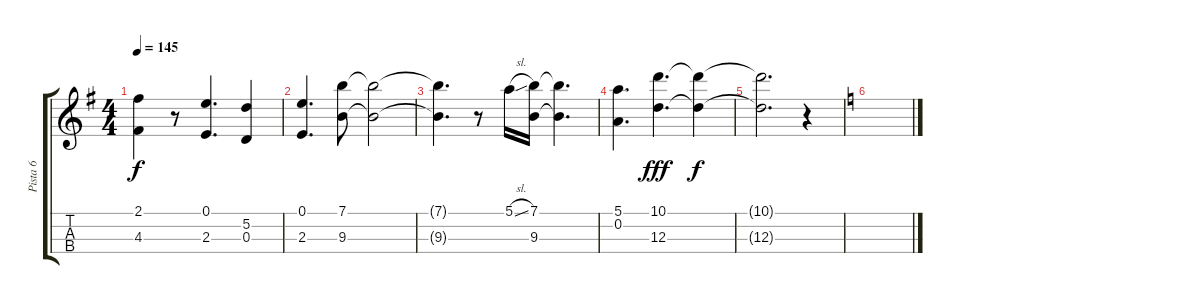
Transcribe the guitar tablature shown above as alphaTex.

\track ("Pista 6" "Pista 6") {instrument stringensemble1}
\staff {score tabs}
\tuning (E5 A4 D4 G3) {hide}
\ts (4 4)
\tempo 145
\clef g2
\ks g
(2.1 4.3).4{dy f} r.8 (0.1 2.3).4{d} (5.2 0.3).4 |
(0.1 2.3).4{d} (7.1 9.3).8 (7.1{t} 9.3{t}).2 |
(7.1{t} 9.3{t}).4{d} r.8 5.1{sl}.16 (7.1 9.3).16 (7.1{t} 9.3{t}).4{d} |
(5.1 0.2).4{d} (10.1 12.3).4{d dy fff} (10.1{t} 12.3{t}).4{dy f} |
(10.1{t} 12.3{t}).2{d} r.4 |
\ks c
